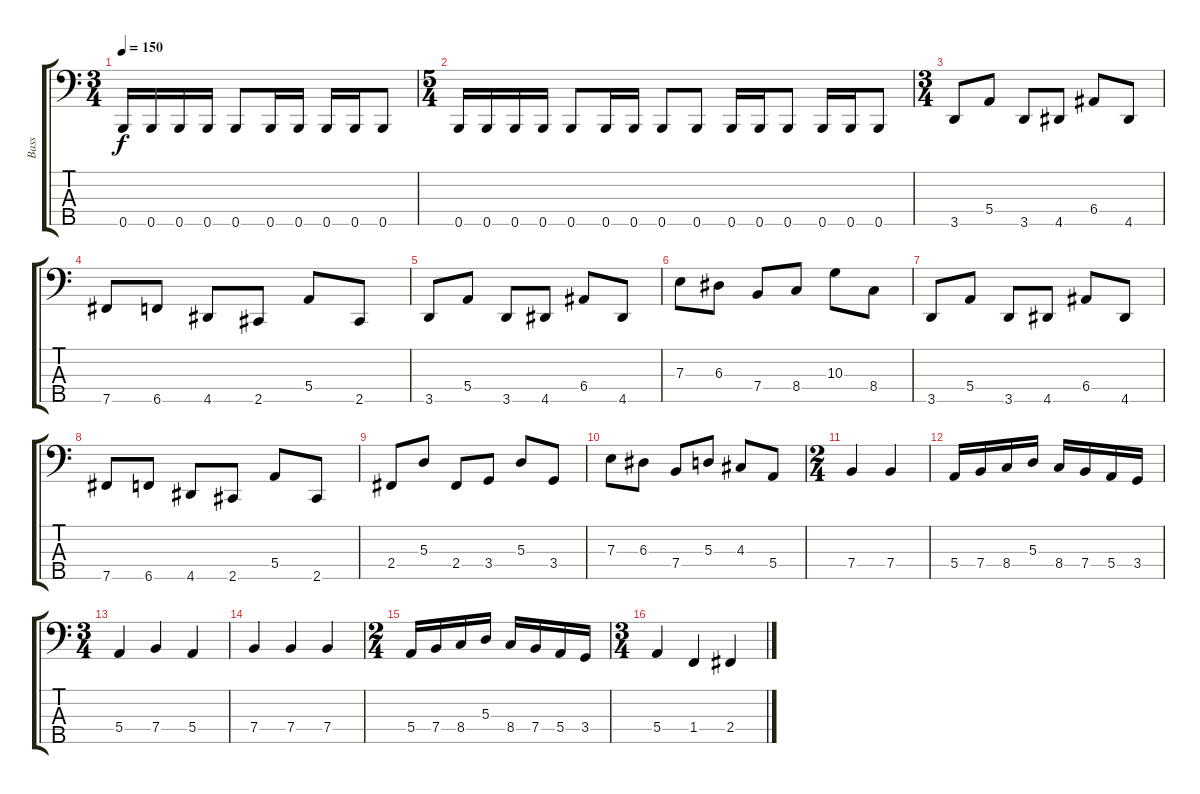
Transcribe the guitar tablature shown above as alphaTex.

\track ("Bass" "Bass") {instrument electricbassfinger}
\staff {score tabs}
\tuning (G2 D2 A1 E1 B0) {hide}
\ts (3 4)
\tempo 150
\clef f4
\ks c
0.5.16{dy f} 0.5.16 0.5.16 0.5.16 0.5.8 0.5.16 0.5.16 0.5.16 0.5.16 0.5.8 |
\ts (5 4)
0.5.16 0.5.16 0.5.16 0.5.16 0.5.8 0.5.16 0.5.16 0.5.8 0.5.8 0.5.16 0.5.16 0.5.8 0.5.16 0.5.16 0.5.8 |
\ts (3 4)
3.5.8 5.4.8 3.5.8 4.5.8 6.4.8 4.5.8 |
7.5.8 6.5.8 4.5.8 2.5.8 5.4.8 2.5.8 |
3.5.8 5.4.8 3.5.8 4.5.8 6.4.8 4.5.8 |
7.3.8 6.3.8 7.4.8 8.4.8 10.3.8 8.4.8 |
3.5.8 5.4.8 3.5.8 4.5.8 6.4.8 4.5.8 |
7.5.8 6.5.8 4.5.8 2.5.8 5.4.8 2.5.8 |
2.4.8 5.3.8 2.4.8 3.4.8 5.3.8 3.4.8 |
7.3.8 6.3.8 7.4.8 5.3.8 4.3.8 5.4.8 |
\ts (2 4)
7.4.4 7.4.4 |
5.4.16 7.4.16 8.4.16 5.3.16 8.4.16 7.4.16 5.4.16 3.4.16 |
\ts (3 4)
5.4.4 7.4.4 5.4.4 |
7.4.4 7.4.4 7.4.4 |
\ts (2 4)
5.4.16 7.4.16 8.4.16 5.3.16 8.4.16 7.4.16 5.4.16 3.4.16 |
\ts (3 4)
5.4.4 1.4.4 2.4.4
